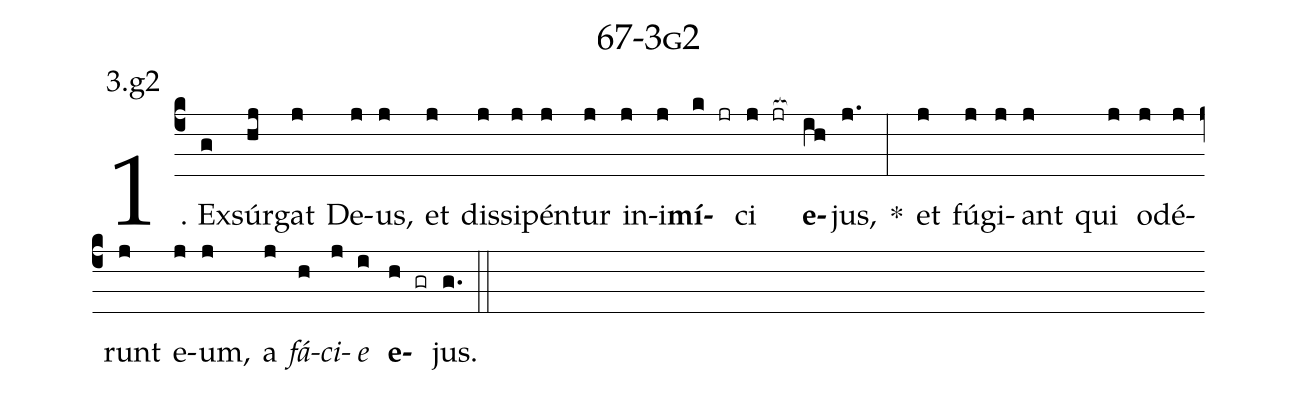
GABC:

name: 67-3g2;
annotation: 3.g2;
%%
(c4)1. Ex(g)súr(hj)gat(j) De(j)us,(j) et(j) dis(j)si(j)pén(j)tur(j) in(j)i(j)<b>mí</b>(k jr)ci(j jr[ocb:1{]) <b>e</b>(ih[ocb:0}])jus,(j.) *(:) et(j) fú(j)gi(j)ant(j) qui(j) o(j)dé(j)runt(j) e(j)um,(j) a(j) <i>fá</i>(h)<i>ci</i>(j)<i>e</i>(i) <b>e</b>(h gr)jus.(g.) (::)
